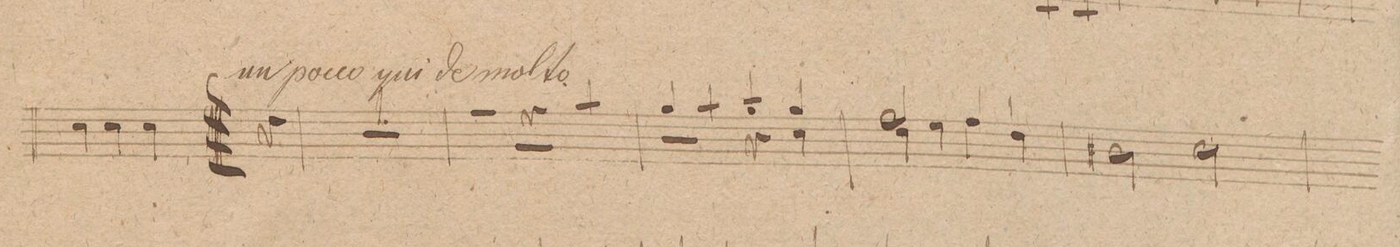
**kern	**dynam
*I"Baſso.	*
*clefF4	*
*k[f#c#g#]	*
*met(c)	*
*M4/4	*
4E\	.
4E\	.
4E\	.
=||	=||
4r	.
=55	=55
1r	.
=56	=56
*^	*
2r	1r	.
4rc	.	.
4c#/	.	.
=57	=57	=57
4B/	2r	.
4c#/	.	.
4d/	4r	.
4B/	4E\	.
=58	=58	=58
2A/	4F#\	.
.	4G#\	.
4A/	4A\	.
4F#/	4F#\	.
*v	*v	*
=59	=59
2D#X\	.
2E\	.
=60	=60
*-	*-
